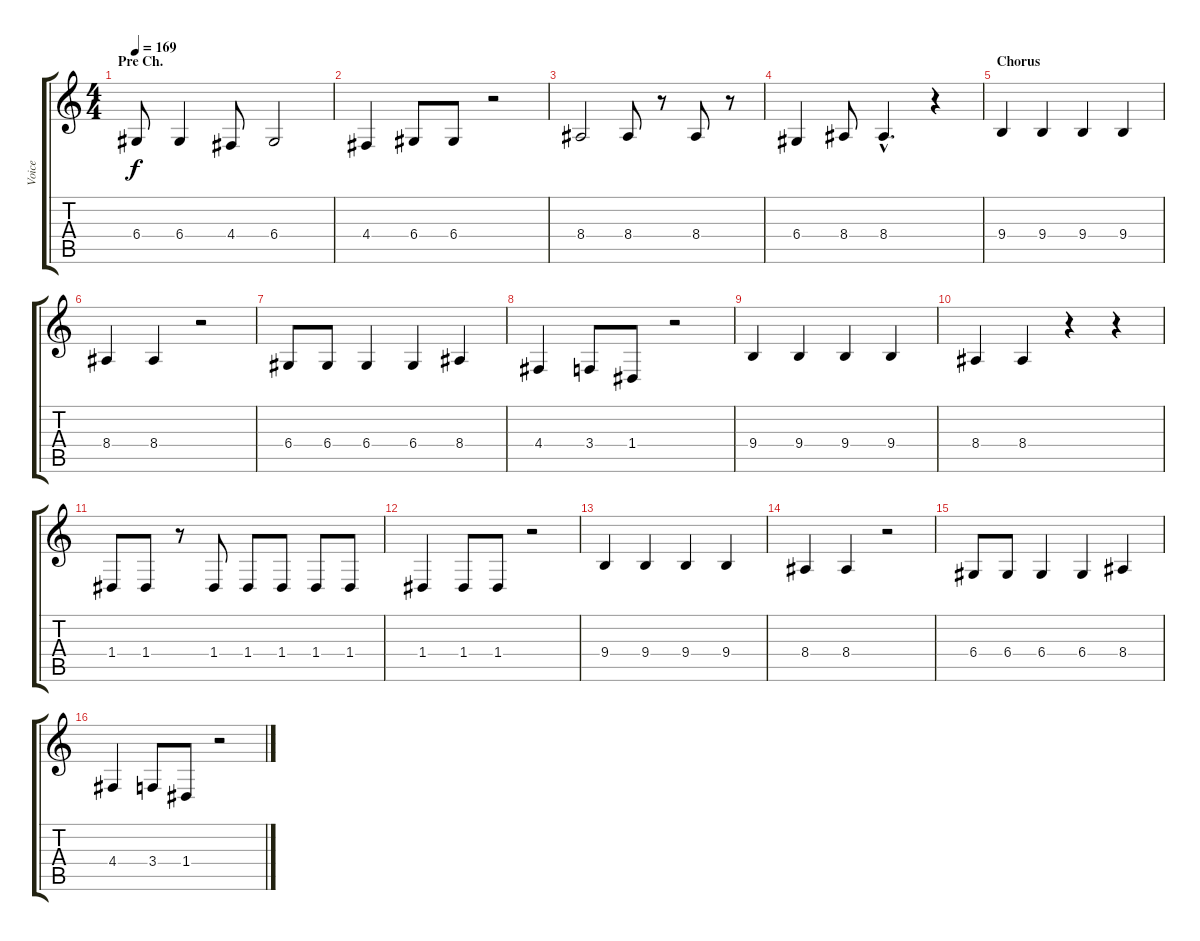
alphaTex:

\track ("Voice" "Voice") {instrument lead6voice}
\staff {score tabs}
\tuning (E4 B3 G3 D3 A2 E2) {hide}
\ts (4 4)
\section ("" "Pre Ch.")
\tempo 169
\clef g2
\ks c
6.4.8{dy f} 6.4.4 4.4.8 6.4.2 |
4.4.4 6.4.8 6.4.8 r.2 |
8.4.2 8.4.8 r.8 8.4.8 r.8 |
6.4.4 8.4.8 8.4{hac}.4{d} r.4 |
\section ("" "Chorus")
9.4.4 9.4.4 9.4.4 9.4.4 |
8.4.4 8.4.4 r.2 |
6.4.8 6.4.8 6.4.4 6.4.4 8.4.4 |
4.4.4 3.4.8 1.4.8 r.2 |
9.4.4 9.4.4 9.4.4 9.4.4 |
8.4.4 8.4.4 r.4 r.4 |
1.4.8 1.4.8 r.8 1.4.8 1.4.8 1.4.8 1.4.8 1.4.8 |
1.4.4 1.4.8 1.4.8 r.2 |
9.4.4 9.4.4 9.4.4 9.4.4 |
8.4.4 8.4.4 r.2 |
6.4.8 6.4.8 6.4.4 6.4.4 8.4.4 |
4.4.4 3.4.8 1.4.8 r.2
